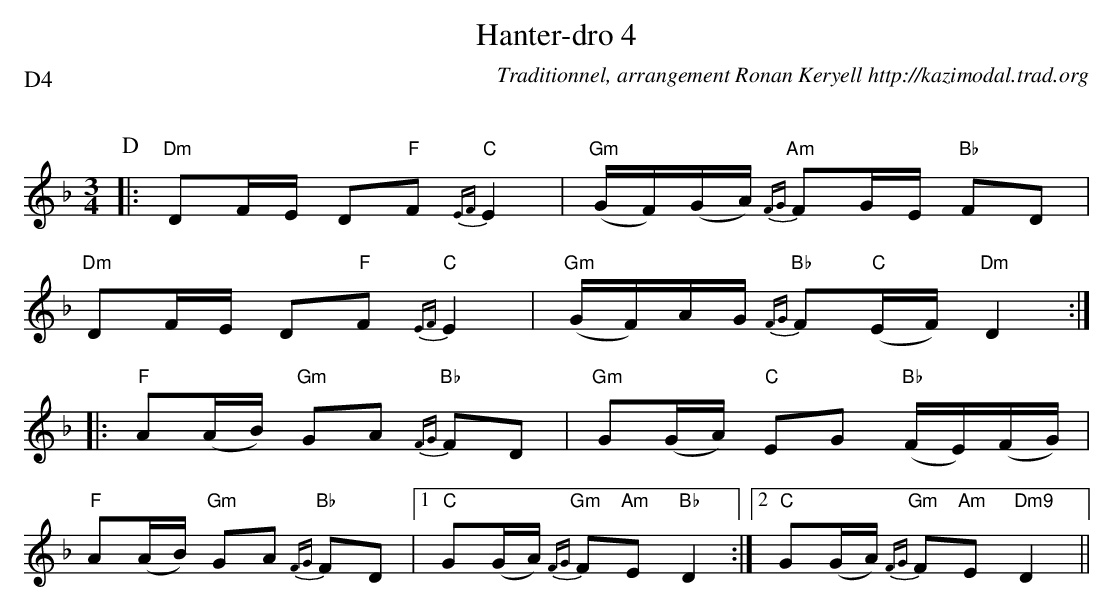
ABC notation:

X:1
T:Hanter-dro 4
C:Traditionnel, arrangement Ronan Keryell http://kazimodal.trad.org
Q:C2=100
P:D4
M:3/4
K:Dm
P:D
|: "Dm"DF/2E/2 D"F"F {EF}"C"E2 | \
        "Gm"(G/2F/2)(G/2A/2) {FG}"Am"FG/2E/2 "Bb"FD |
"Dm"DF/2E/2 D"F"F {EF}"C"E2 | \
        "Gm"(G/2F/2)A/2G/2 {FG}"Bb"F"C"(E/2F/2) "Dm"D2 :|
|: "F"A(A/2B/2) "Gm"GA {FG}"Bb"FD | \
        "Gm"G(G/2A/2) "C"EG "Bb"(F/2E/2)(F/2G/2) |
"F"A(A/2B/2) "Gm"GA {FG}"Bb"FD |1 \
        "C"G(G/2A/2) {FG}"Gm"F"Am"E "Bb"D2 :|2 \
        "C"G(G/2A/2) {FG}"Gm"F"Am"E "Dm9"D2 ||
